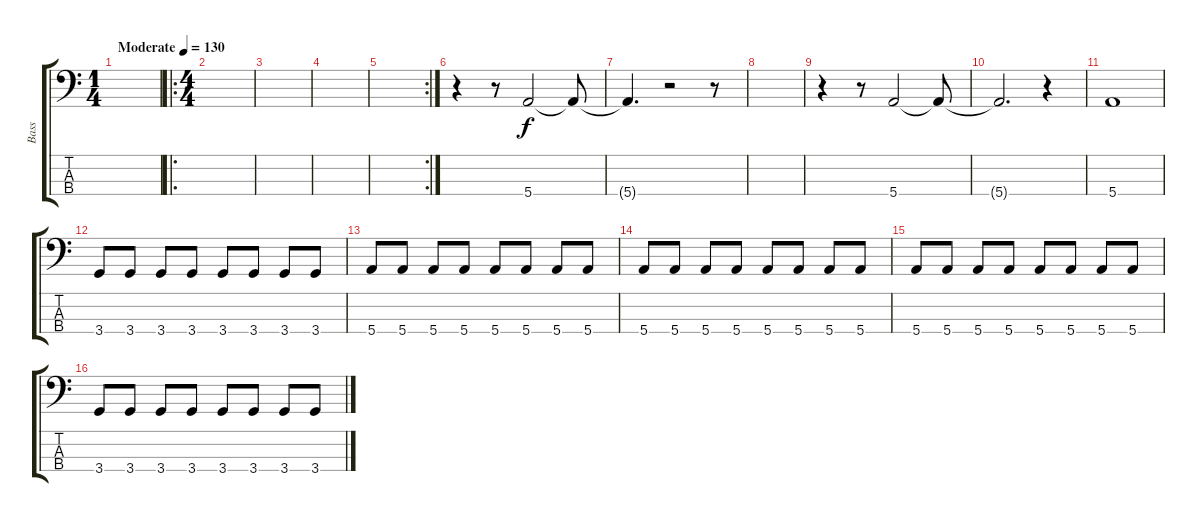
\track ("Bass" "Bass") {instrument electricbassfinger}
\staff {score tabs}
\tuning (G2 D2 A1 E1) {hide}
\ts (1 4)
\tempo (130 "Moderate")
\clef f4
\ks c
|
\ro
\ts (4 4)
|
|
|
\rc 2
|
r.4 r.8 5.4.2 5.4{t}.8 |
5.4{t}.4{d} r.2 r.8 |
|
r.4 r.8 5.4.2 5.4{t}.8 |
5.4{t}.2{d} r.4 |
5.4.1 |
3.4.8 3.4.8 3.4.8 3.4.8 3.4.8 3.4.8 3.4.8 3.4.8 |
5.4.8 5.4.8 5.4.8 5.4.8 5.4.8 5.4.8 5.4.8 5.4.8 |
5.4.8 5.4.8 5.4.8 5.4.8 5.4.8 5.4.8 5.4.8 5.4.8 |
5.4.8 5.4.8 5.4.8 5.4.8 5.4.8 5.4.8 5.4.8 5.4.8 |
3.4.8 3.4.8 3.4.8 3.4.8 3.4.8 3.4.8 3.4.8 3.4.8
